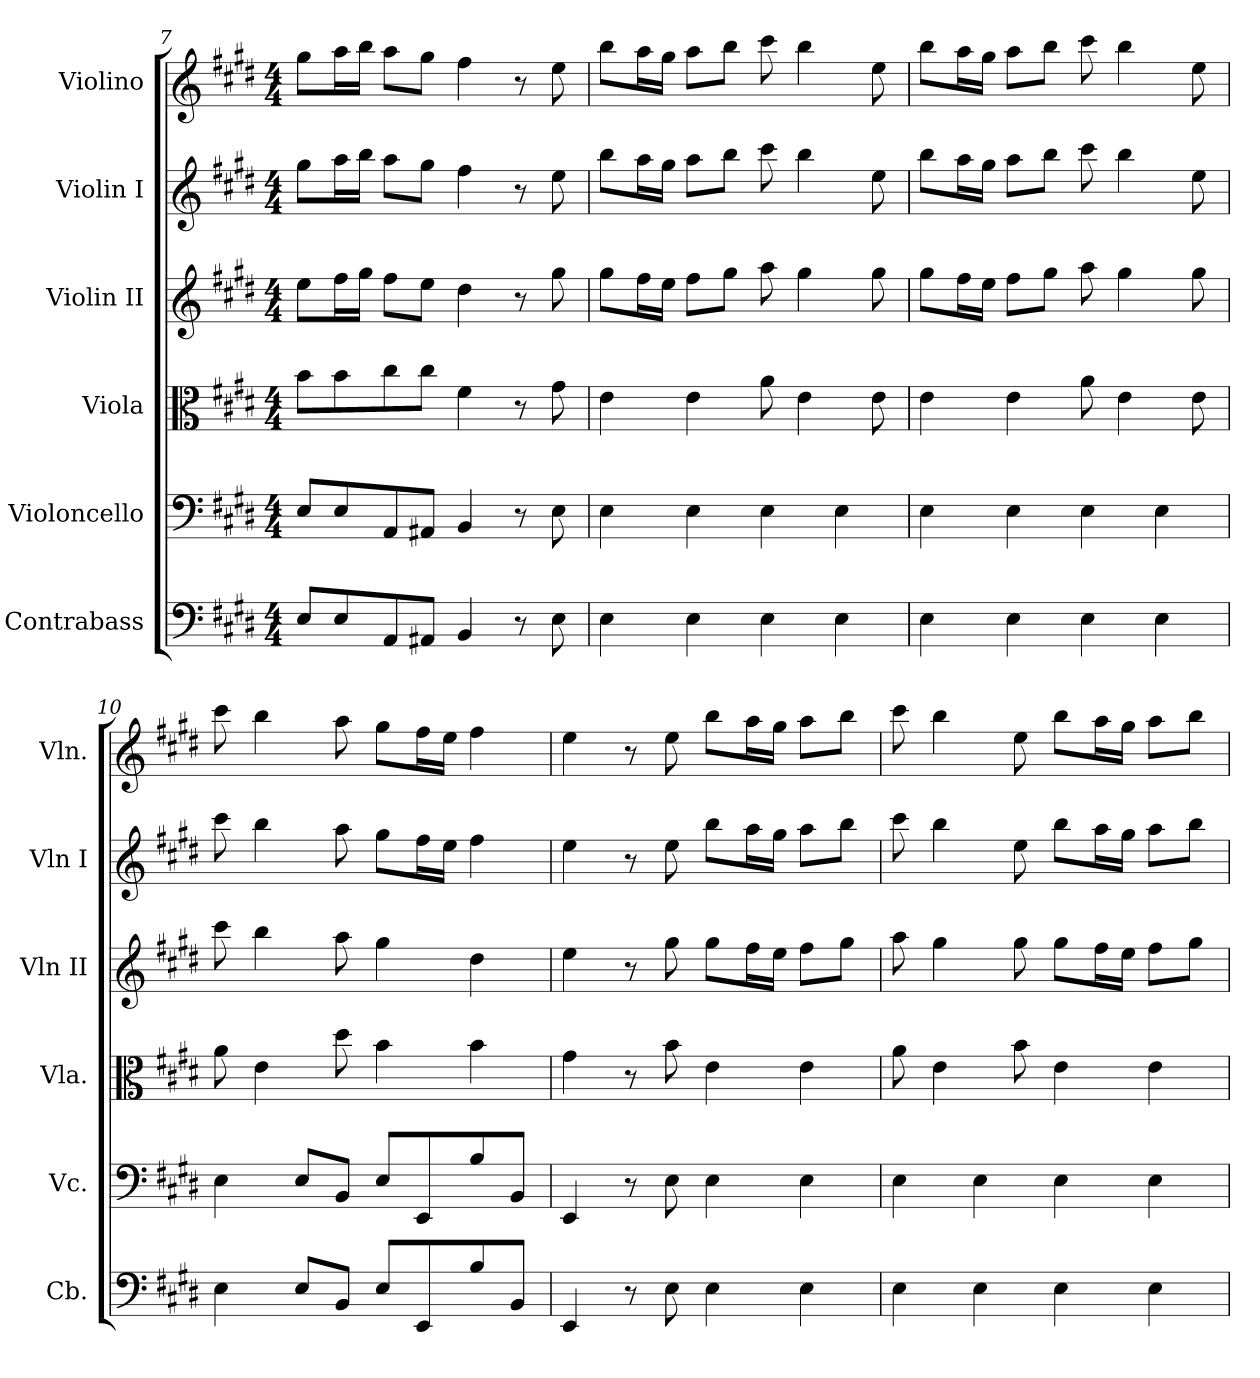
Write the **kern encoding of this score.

**kern	**kern	**kern	**kern	**kern	**kern
*part6	*part5	*part4	*part3	*part2	*part1
*staff6	*staff5	*staff4	*staff3	*staff2	*staff1
*I"Contrabass	*I"Violoncello	*I"Viola	*I"Violin II	*I"Violin I	*I"Violino
*I'Cb.	*I'Vc.	*I'Vla.	*I'Vln II	*I'Vln I	*I'Vln.
*clefF4	*clefF4	*clefC3	*clefG2	*clefG2	*clefG2
*ITrd7c12	*	*	*	*	*
*k[f#c#g#d#]	*k[f#c#g#d#]	*k[f#c#g#d#]	*k[f#c#g#d#]	*k[f#c#g#d#]	*k[f#c#g#d#]
*M4/4	*M4/4	*M4/4	*M4/4	*M4/4	*M4/4
=7	=7	=7	=7	=7	=7
8EE/L	8E/L	8b\L	8ee\L	8gg#\L	8gg#\L
8EE/	8E/	8b\	16ff#\L	16aa\L	16aa\L
.	.	.	16gg#\JJ	16bb\JJ	16bb\JJ
8AAA/	8AA/	8cc#\	8ff#\L	8aa\L	8aa\L
8AAA#X/J	8AA#X/J	8cc#\J	8ee\J	8gg#\J	8gg#\J
4BBB/	4BB/	4f#\	4dd#\	4ff#\	4ff#\
8r	8r	8r	8r	8r	8r
8EE\	8E\	8g#\	8gg#\	8ee\	8ee\
!!LO:PB:g=z
=8	=8	=8	=8	=8	=8
*	*	*	*	*	*MM91
4EE\	4E\	4e\	8gg#\L	8bb\L	8bb\L
.	.	.	16ff#\L	16aa\L	16aa\L
.	.	.	16ee\JJ	16gg#\JJ	16gg#\JJ
4EE\	4E\	4e\	8ff#\L	8aa\L	8aa\L
.	.	.	8gg#\J	8bb\J	8bb\J
4EE\	4E\	8a\	8aa\	8ccc#\	8ccc#\
.	.	4e\	4gg#\	4bb\	4bb\
4EE\	4E\	.	.	.	.
.	.	8e\	8gg#\	8ee\	8ee\
=9	=9	=9	=9	=9	=9
4EE\	4E\	4e\	8gg#\L	8bb\L	8bb\L
.	.	.	16ff#\L	16aa\L	16aa\L
.	.	.	16ee\JJ	16gg#\JJ	16gg#\JJ
4EE\	4E\	4e\	8ff#\L	8aa\L	8aa\L
.	.	.	8gg#\J	8bb\J	8bb\J
4EE\	4E\	8a\	8aa\	8ccc#\	8ccc#\
.	.	4e\	4gg#\	4bb\	4bb\
4EE\	4E\	.	.	.	.
.	.	8e\	8gg#\	8ee\	8ee\
=10	=10	=10	=10	=10	=10
4EE\	4E\	8a\	8ccc#\	8ccc#\	8ccc#\
.	.	4e\	4bb\	4bb\	4bb\
8EE/L	8E/L	.	.	.	.
8BBB/J	8BB/J	8dd#\	8aa\	8aa\	8aa\
8EE/L	8E/L	4b\	4gg#\	8gg#\L	8gg#\L
8EEE/	8EE/	.	.	16ff#\L	16ff#\L
.	.	.	.	16ee\JJ	16ee\JJ
8BB/	8B/	4b\	4dd#\	4ff#\	4ff#\
8BBB/J	8BB/J	.	.	.	.
=11	=11	=11	=11	=11	=11
*	*	*	*	*	*MM89
4EEE/	4EE/	4g#\	4ee\	4ee\	4ee\
*	*	*	*	*	*MM90
8r	8r	8r	8r	8r	8r
8EE\	8E\	8b\	8gg#\	8ee\	8ee\
4EE\	4E\	4e\	8gg#\L	8bb\L	8bb\L
.	.	.	16ff#\L	16aa\L	16aa\L
.	.	.	16ee\JJ	16gg#\JJ	16gg#\JJ
4EE\	4E\	4e\	8ff#\L	8aa\L	8aa\L
.	.	.	8gg#\J	8bb\J	8bb\J
!!LO:LB:g=z
=12	=12	=12	=12	=12	=12
4EE\	4E\	8a\	8aa\	8ccc#\	8ccc#\
.	.	4e\	4gg#\	4bb\	4bb\
4EE\	4E\	.	.	.	.
.	.	8b\	8gg#\	8ee\	8ee\
4EE\	4E\	4e\	8gg#\L	8bb\L	8bb\L
.	.	.	16ff#\L	16aa\L	16aa\L
.	.	.	16ee\JJ	16gg#\JJ	16gg#\JJ
4EE\	4E\	4e\	8ff#\L	8aa\L	8aa\L
.	.	.	8gg#\J	8bb\J	8bb\J
=	=	=	=	=	=
*-	*-	*-	*-	*-	*-
